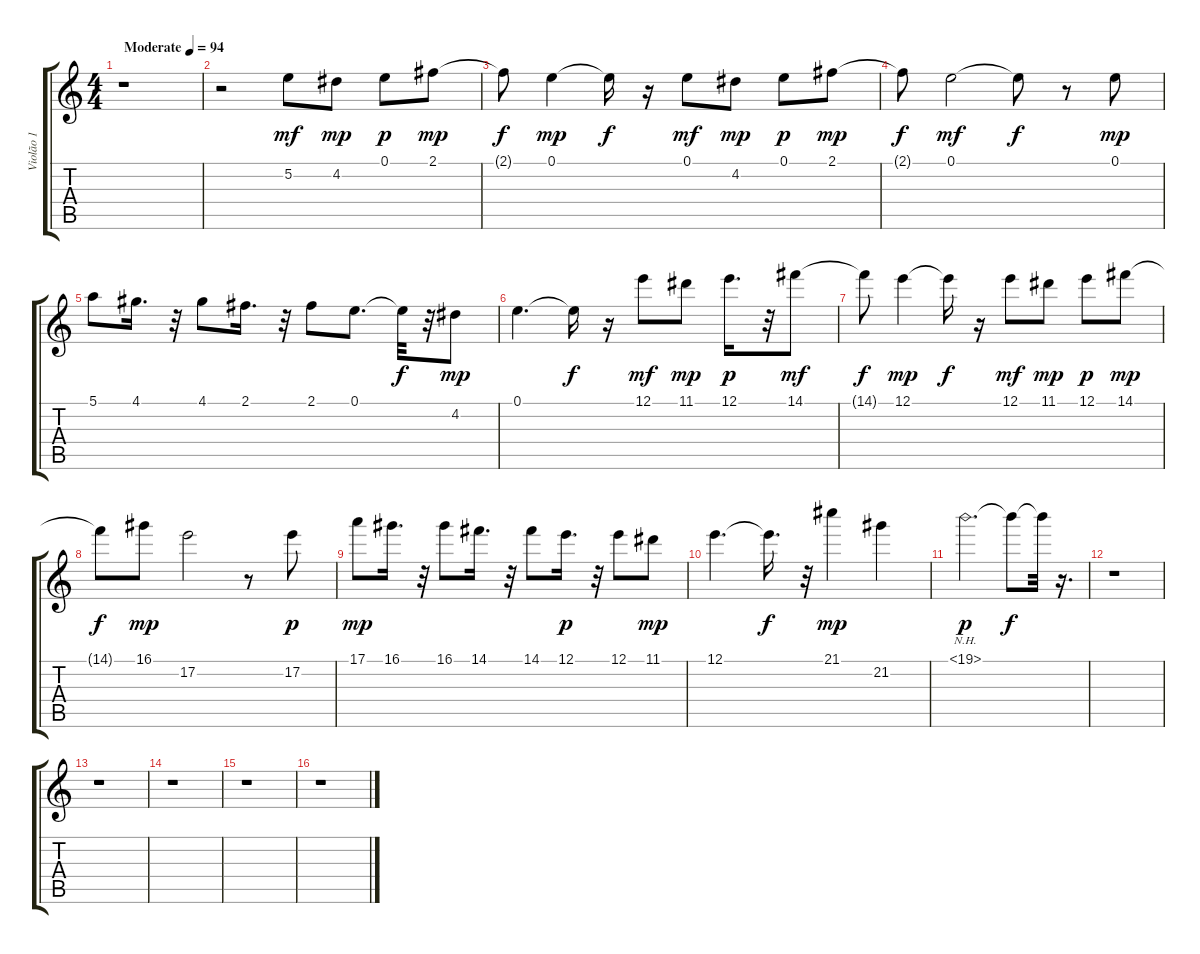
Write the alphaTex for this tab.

\track ("Violão 1" "Violão 1") {instrument electricguitarjazz}
\staff {score tabs}
\tuning (E4 B3 G3 D3 A2 E2) {hide}
\ts (4 4)
\tempo (94 "Moderate")
\clef g2
\ks c
r.1{dy mf instrument electricguitarjazz} |
r.2 5.2.8 4.2.8{dy mp} 0.1.8{dy p} 2.1.8{dy mp} |
2.1{t}.8{dy f} 0.1.4{dy mp} 0.1{t}.16{dy f} r.16 0.1.8{dy mf} 4.2.8{dy mp} 0.1.8{dy p} 2.1.8{dy mp} |
2.1{t}.8{dy f} 0.1.2{dy mf} 0.1{t}.8{dy f} r.8 0.1.8{dy mp} |
5.1.8 4.1.16{d} r.32 4.1.8 2.1.16{d} r.32 2.1.8 0.1.8{d} 0.1{t}.32{dy f} r.32 4.2.8{dy mp} |
0.1.4{d} 0.1{t}.16{dy f} r.16 12.1.8{dy mf} 11.1.8{dy mp} 12.1.16{d dy p} r.32 14.1.8{dy mf} |
14.1{t}.8{dy f} 12.1.4{dy mp} 12.1{t}.16{dy f} r.16 12.1.8{dy mf} 11.1.8{dy mp} 12.1.8{dy p} 14.1.8{dy mp} |
14.1{t}.8{dy f} 16.1.8{dy mp} 17.2.2 r.8 17.2.8{dy p} |
17.1.8{dy mp} 16.1.16{d} r.32 16.1.8 14.1.16{d} r.32 14.1.8 12.1.16{d dy p} r.32 12.1.8 11.1.8{dy mp} |
12.1.4{d} 12.1{t}.16{d dy f} r.32 21.1.4{dy mp} 21.2.4 |
19.1{nh}.2{d dy p} 19.1{t}.8{dy f} 19.1{t}.32 r.16{d} |
r.1 |
r.1 |
r.1 |
r.1 |
r.1
